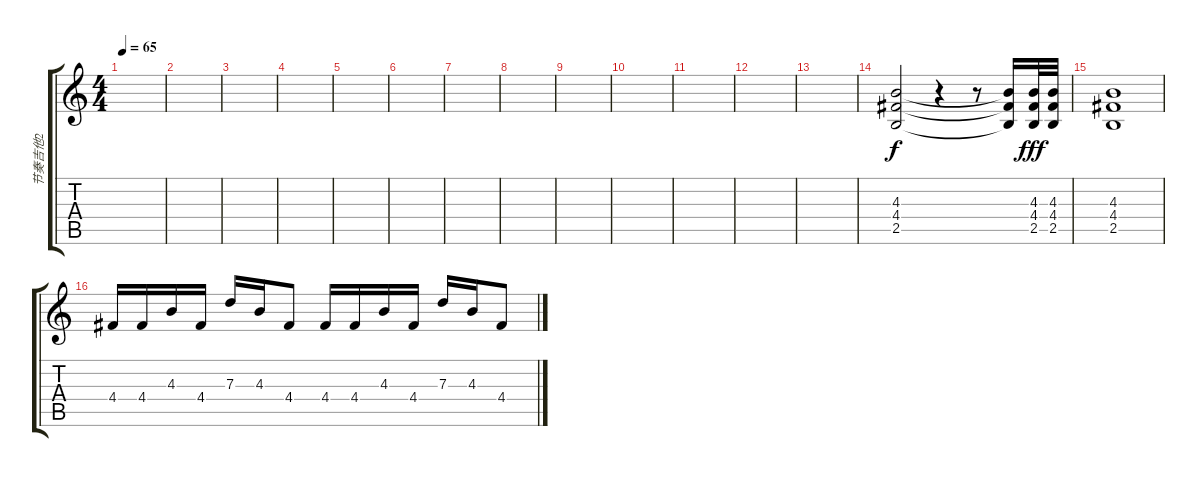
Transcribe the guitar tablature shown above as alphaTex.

\track ("节奏吉他2" "节奏吉他2") {instrument overdrivenguitar}
\staff {score tabs}
\tuning (E4 B3 G3 D3 A2 E2) {hide}
\ts (4 4)
\tempo 65
\clef g2
\ks c
|
|
|
|
|
|
|
|
|
|
|
|
|
(4.3 4.4 2.5).2 r.4 r.8 (4.3{t} 4.4{t} 2.5{t}).16{dy f} (4.3 4.4 2.5).32{dy fff} (4.3 4.4 2.5).32 |
(4.3 4.4 2.5).1 |
4.4.16 4.4.16 4.3.16 4.4.16 7.3.16 4.3.16 4.4.8 4.4.16 4.4.16 4.3.16 4.4.16 7.3.16 4.3.16 4.4.8
